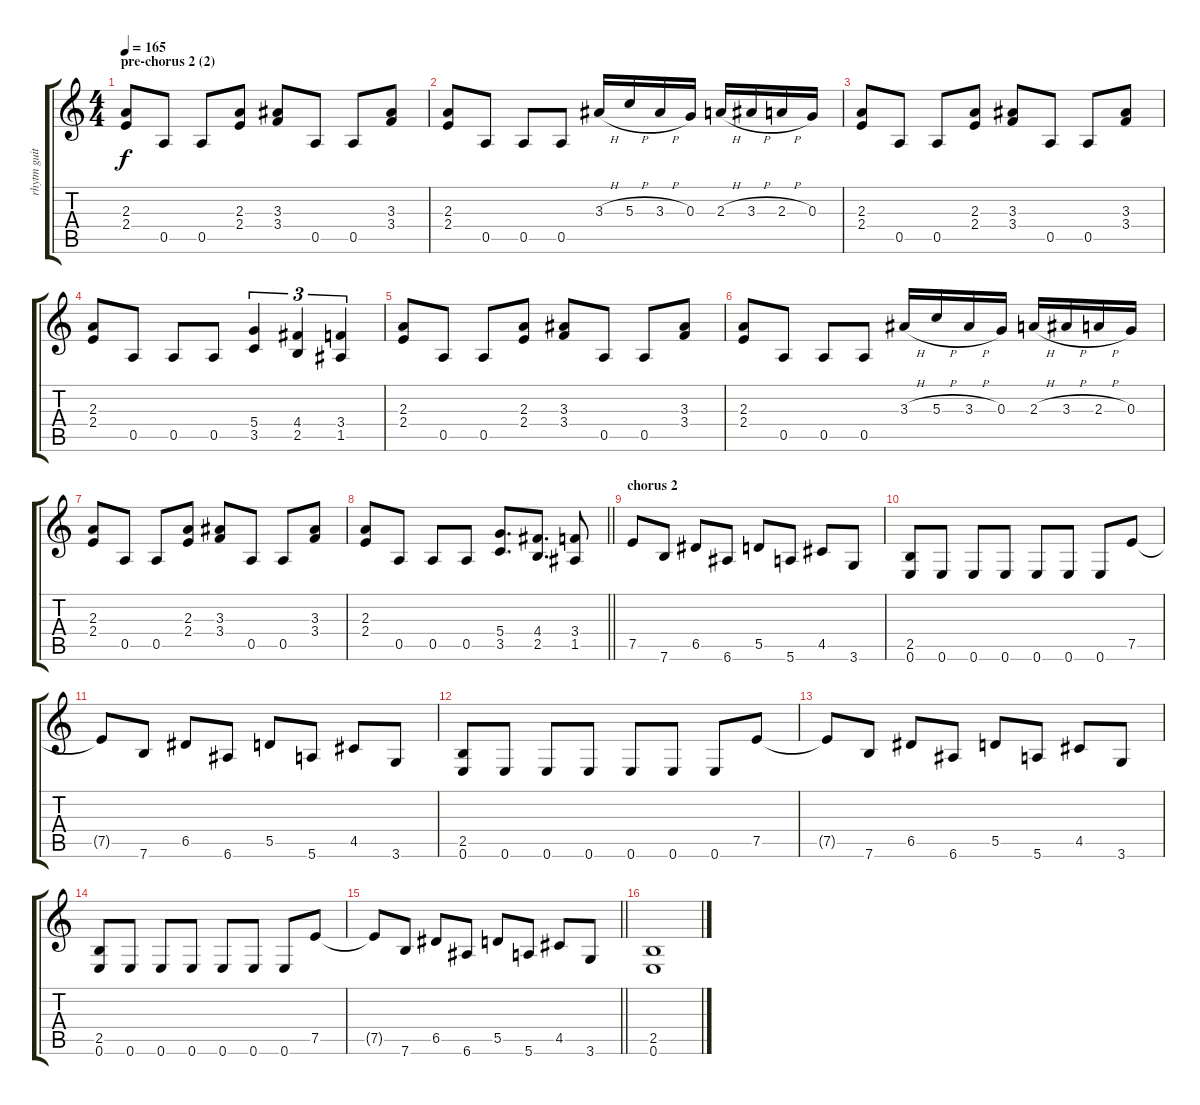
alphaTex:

\track ("rhytm guitars" "rhytm guit") {instrument distortionguitar}
\staff {score tabs}
\tuning (E4 B3 G3 D3 A2 E2) {hide}
\ts (4 4)
\section ("" "pre-chorus 2 (2)")
\tempo 165
\clef g2
\ks c
(2.3 2.4).8{dy f} 0.5.8 0.5.8 (2.3 2.4).8 (3.3 3.4).8 0.5.8 0.5.8 (3.3 3.4).8 |
(2.3 2.4).8 0.5.8 0.5.8 0.5.8 3.3{h}.16 5.3{h}.16 3.3{h}.16 0.3.16 2.3{h}.16 3.3{h}.16 2.3{h}.16 0.3.16 |
(2.3 2.4).8 0.5.8 0.5.8 (2.3 2.4).8 (3.3 3.4).8 0.5.8 0.5.8 (3.3 3.4).8 |
(2.3 2.4).8 0.5.8 0.5.8 0.5.8 (5.4 3.5).4{tu (3 2)} (4.4 2.5).4{tu (3 2)} (3.4 1.5).4{tu (3 2)} |
(2.3 2.4).8 0.5.8 0.5.8 (2.3 2.4).8 (3.3 3.4).8 0.5.8 0.5.8 (3.3 3.4).8 |
(2.3 2.4).8 0.5.8 0.5.8 0.5.8 3.3{h}.16 5.3{h}.16 3.3{h}.16 0.3.16 2.3{h}.16 3.3{h}.16 2.3{h}.16 0.3.16 |
(2.3 2.4).8 0.5.8 0.5.8 (2.3 2.4).8 (3.3 3.4).8 0.5.8 0.5.8 (3.3 3.4).8 |
\barLineRight lightlight
(2.3 2.4).8 0.5.8 0.5.8 0.5.8 (5.4 3.5).8{d} (4.4 2.5).8{d} (3.4 1.5).8 |
\section ("" "chorus 2")
7.5.8 7.6.8 6.5.8 6.6.8 5.5.8 5.6.8 4.5.8 3.6.8 |
(2.5 0.6).8 0.6.8 0.6.8 0.6.8 0.6.8 0.6.8 0.6.8 7.5.8 |
7.5{t}.8 7.6.8 6.5.8 6.6.8 5.5.8 5.6.8 4.5.8 3.6.8 |
(2.5 0.6).8 0.6.8 0.6.8 0.6.8 0.6.8 0.6.8 0.6.8 7.5.8 |
7.5{t}.8 7.6.8 6.5.8 6.6.8 5.5.8 5.6.8 4.5.8 3.6.8 |
(2.5 0.6).8 0.6.8 0.6.8 0.6.8 0.6.8 0.6.8 0.6.8 7.5.8 |
\barLineRight lightlight
7.5{t}.8 7.6.8 6.5.8 6.6.8 5.5.8 5.6.8 4.5.8 3.6.8 |
(2.5 0.6).1{volume 10}
